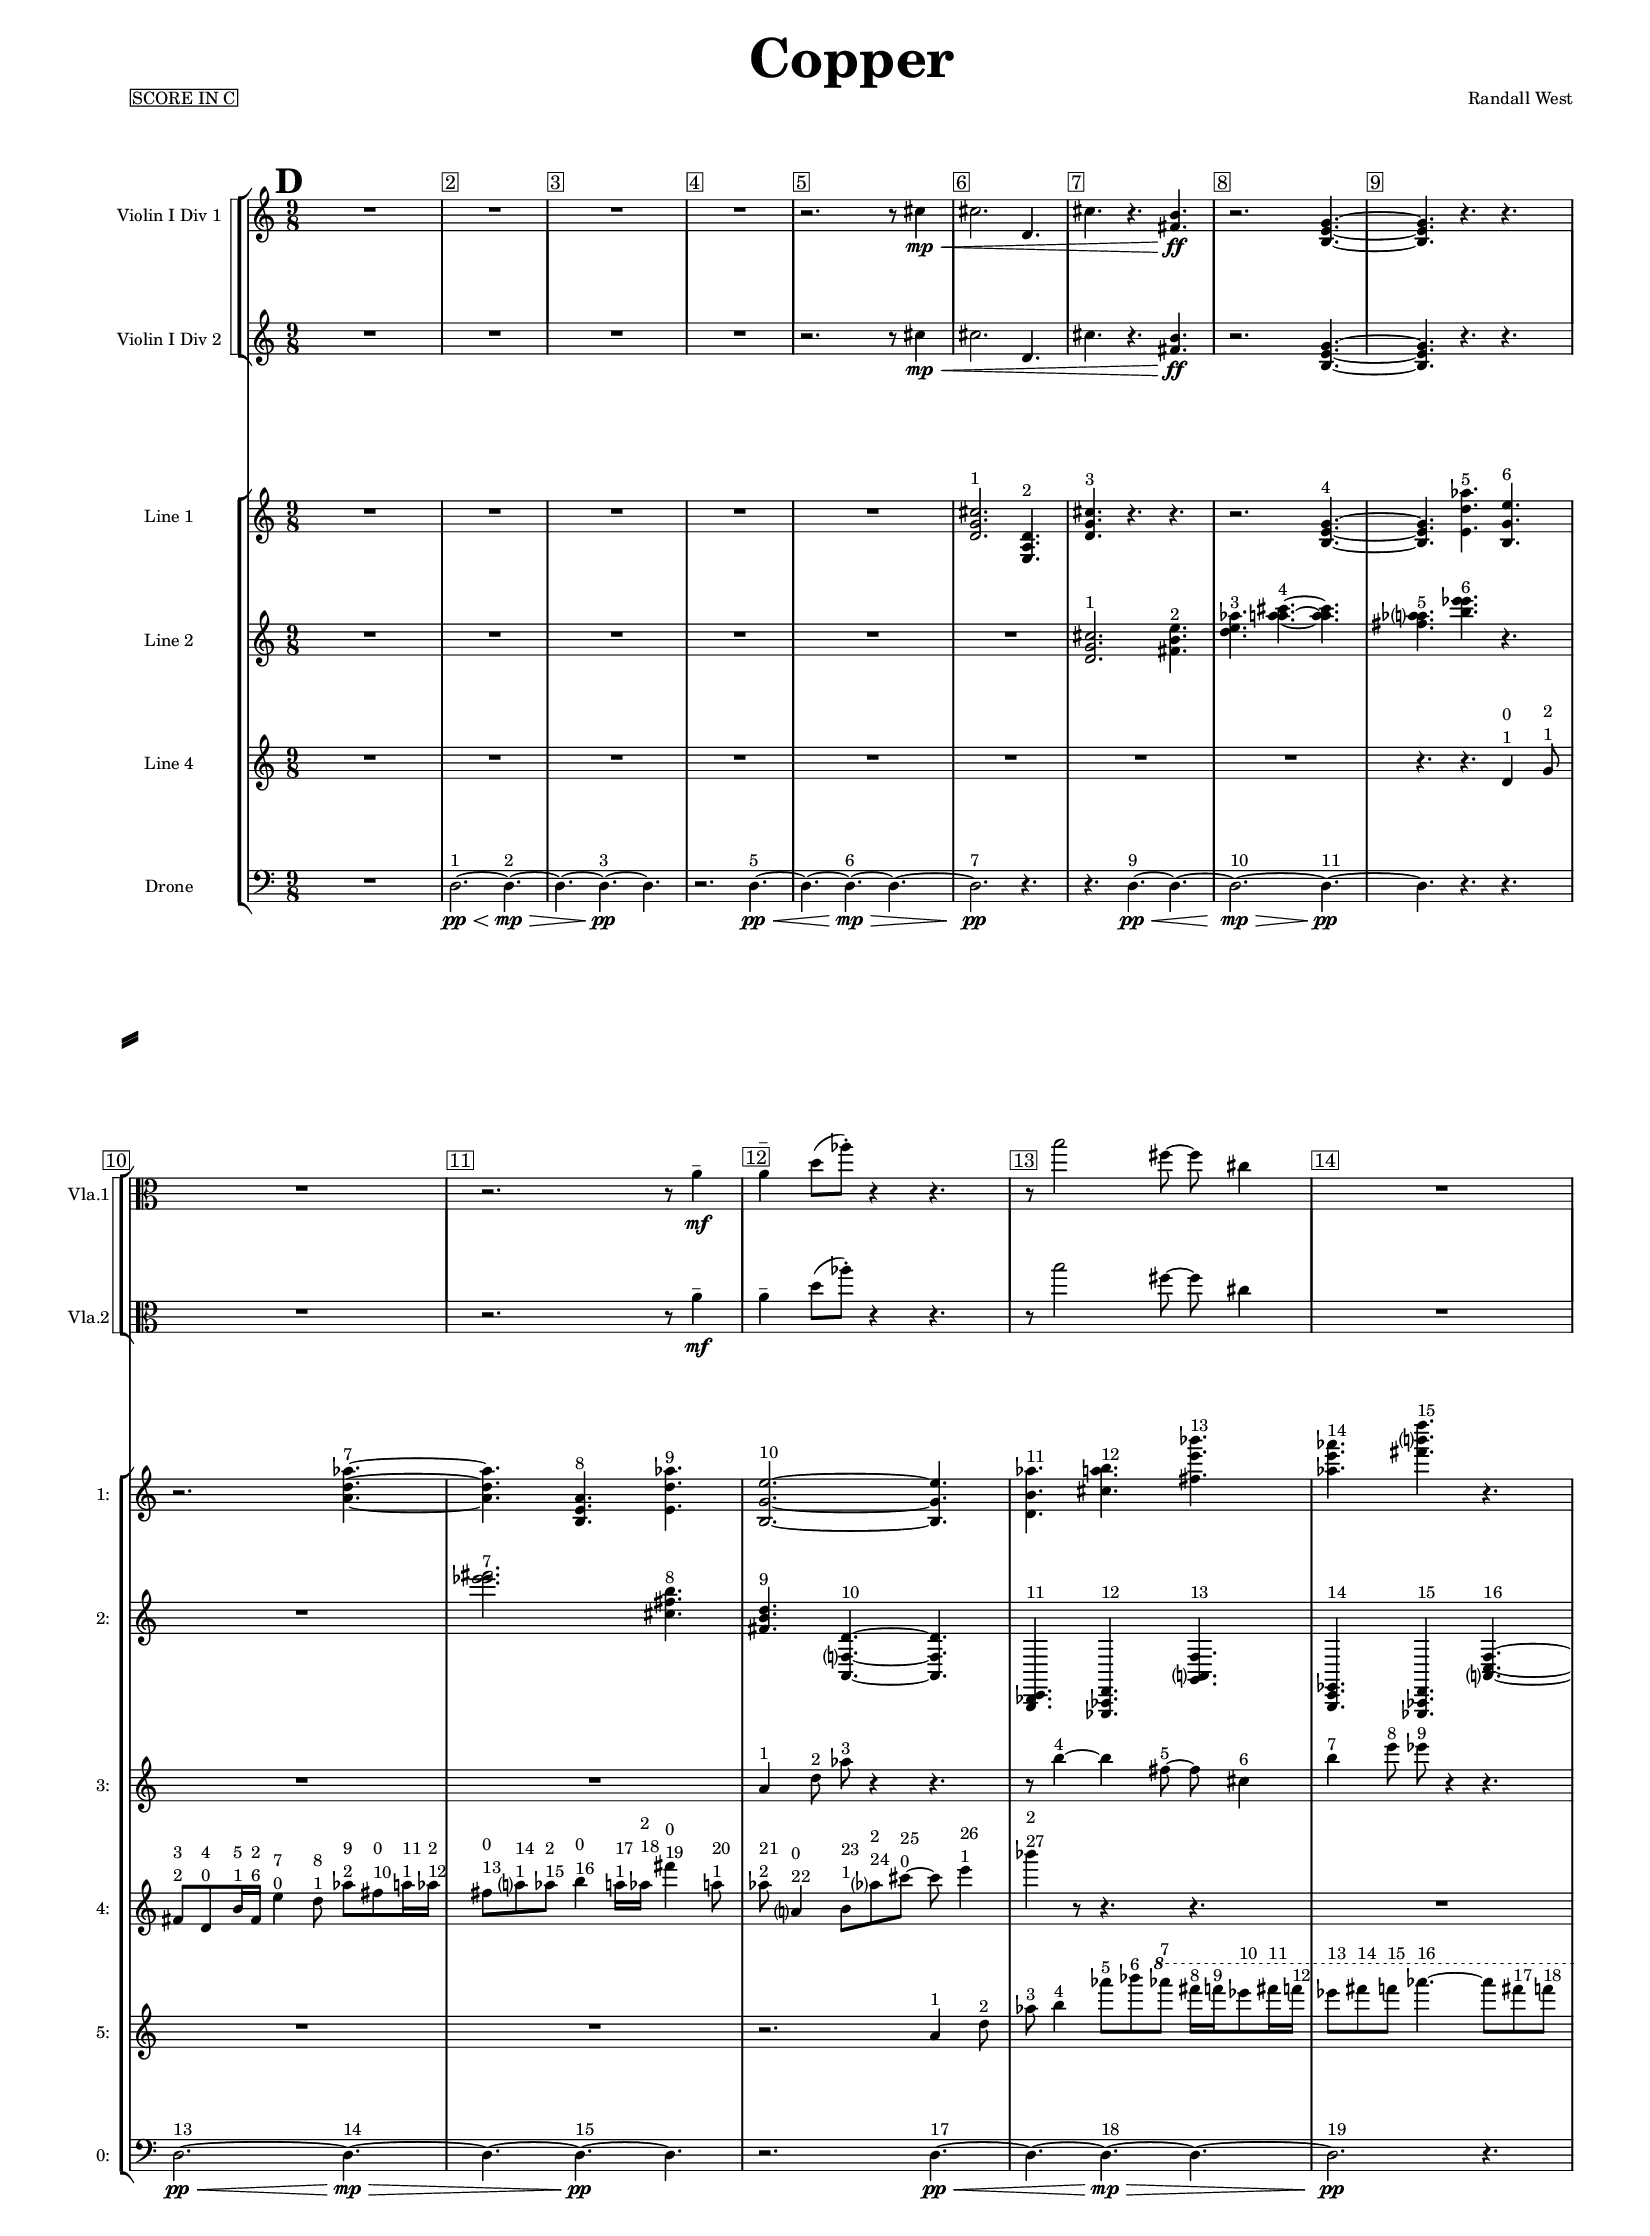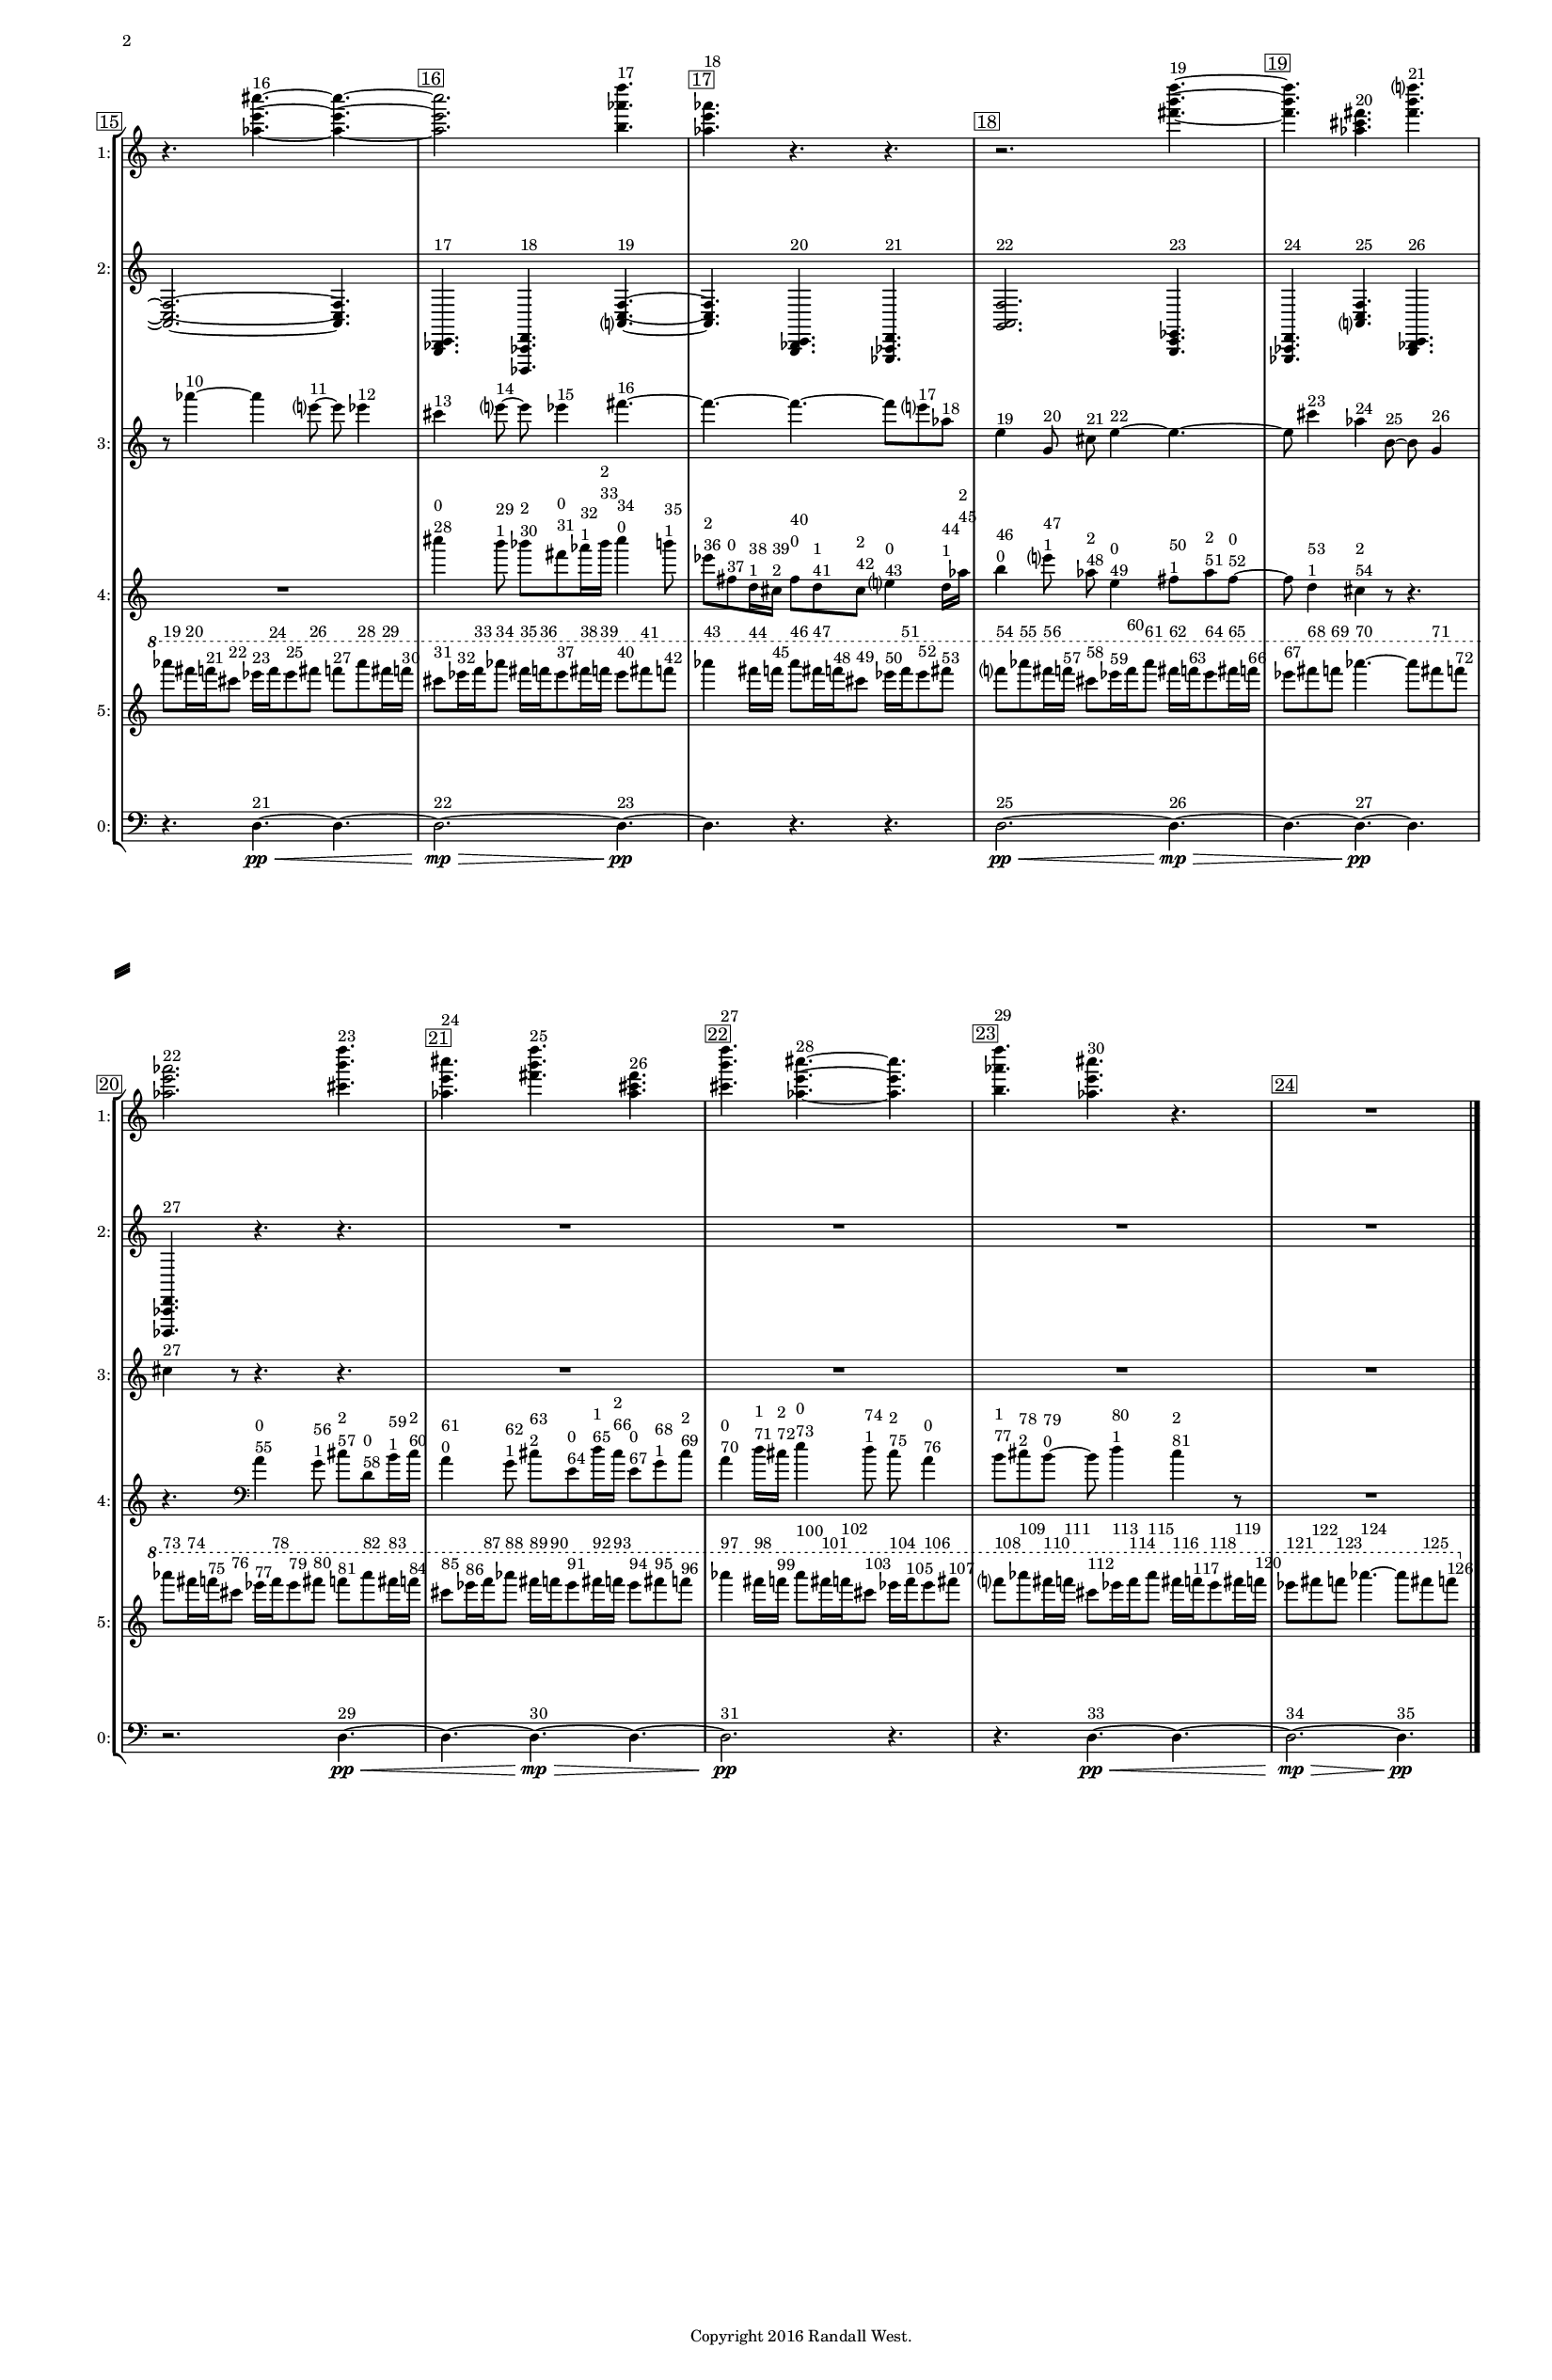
% 2016-09-23 21:05

\version "2.18.2"
\language "english"

#(set-default-paper-size "tabloid" 'portrait)
#(set-global-staff-size 14.9)

\header {
    composer = "Randall West"
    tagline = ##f
    poet = \markup { \box "SCORE IN C" } %HACKY WAY TO GET SCORE IN C IN THERE !!!!!!
    title = \markup {
        \column {
            \center-align {
                \fontsize #6 {
                    "Copper"
                }
            }
        }
    }
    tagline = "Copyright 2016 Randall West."
}

\paper {
    #(set-paper-size "tabloid")
    %#(set-paper-size "letter")
    left-margin = 22\mm
    system-separator-markup = \slashSeparator
    markup-system-spacing = #'(
        (basic-distance . 0)
        (minimum-distance . 0)
        (padding . 8)
        (stretchability . 0)
    )
    system-system-spacing = #'(
        (basic-distance . 12)
        (minimum-distance . 18)
        (padding . 12)
        (stretchability . 20)
    )
}

\layout {
    \set Score.markFormatter = #format-mark-circle-letters 
    \context {        
        \Score
        
        % \remove "Bar_number_engraver"
        \override BarNumber #'break-visibility = #'#(#f #t #t)
        \override BarNumber #'font-size = #1.2
        \override BarNumber  #'stencil = #(make-stencil-boxer 0.1 0.25 ly:text-interface::print)
        
        \override RehearsalMark #'font-size = #6

    }
    \context {
        \Staff \RemoveEmptyStaves
        \override VerticalAxisGroup #'remove-first = ##t % NOTE: comment this out to show staves on first page
        \override Hairpin #'minimum-length = #6
    }
    \context {
        \RhythmicStaff \RemoveEmptyStaves
        \override VerticalAxisGroup #'remove-first = ##t % NOTE: comment this out to show staves on first page
        \override Hairpin #'minimum-length = #6
    }
    % \context {
    %     \Dynamics
    %     \consists #Measure_counter_engraver
    %     \override MeasureCounter.direction = #DOWN
    %     \override MeasureCounter.font-encoding = #'latin1
    %     \override MeasureCounter.font-shape = #'italic
    %     % to control the distance of the Dynamics context from the staff:
    %     \override VerticalAxisGroup.nonstaff-relatedstaff-spacing.padding = #3
    %     \override MeasureCounter.font-size = #1.2
    %     % NOTE... below causes an error... why?
    %     % \override MeasureCounter.stencil = #(make-stencil-boxer 0.1 0.25 ly:text-interface::print)
    % }
}


\header {}

\layout {}

\paper {}

\score {
    \new Score <<
        \new StaffGroup <<
            \new StaffGroup \with {
                systemStartDelimiter = #'SystemStartSquare
            } <<
                \new Staff {
                    \set Staff.instrumentName = \markup { "Flute 1" }
                    \set Staff.shortInstrumentName = \markup { Fl.1 }
                    \time 9/8
                    {
                        \numericTimeSignature
                        \bar "||"
                        \accidentalStyle modern-cautionary
                        \mark #4
                        R1 * 27
                    }
                }
                \new Staff {
                    \set Staff.instrumentName = \markup { "Flute 2" }
                    \set Staff.shortInstrumentName = \markup { Fl.2 }
                    \time 9/8
                    {
                        \numericTimeSignature
                        \bar "||"
                        \accidentalStyle modern-cautionary
                        \mark #4
                        R1 * 27
                    }
                }
                \new Staff {
                    \set Staff.instrumentName = \markup { "Flute 3" }
                    \set Staff.shortInstrumentName = \markup { Fl.3 }
                    \time 9/8
                    {
                        \numericTimeSignature
                        \bar "||"
                        \accidentalStyle modern-cautionary
                        \mark #4
                        R1 * 27
                    }
                }
            >>
            \new StaffGroup \with {
                systemStartDelimiter = #'SystemStartSquare
            } <<
                \new Staff {
                    \set Staff.instrumentName = \markup { "Oboe 1" }
                    \set Staff.shortInstrumentName = \markup { Ob.1 }
                    \time 9/8
                    {
                        \numericTimeSignature
                        \bar "||"
                        \accidentalStyle modern-cautionary
                        \mark #4
                        R1 * 27
                    }
                }
                \new Staff {
                    \set Staff.instrumentName = \markup { "Oboe 2" }
                    \set Staff.shortInstrumentName = \markup { Ob.2 }
                    \time 9/8
                    {
                        \numericTimeSignature
                        \bar "||"
                        \accidentalStyle modern-cautionary
                        \mark #4
                        R1 * 27
                    }
                }
            >>
            \new StaffGroup \with {
                systemStartDelimiter = #'SystemStartSquare
            } <<
                \new Staff {
                    \set Staff.instrumentName = \markup { "Clarinet 1" }
                    \set Staff.shortInstrumentName = \markup { Cl.1 }
                    \time 9/8
                    {
                        \numericTimeSignature
                        \bar "||"
                        \accidentalStyle modern-cautionary
                        \mark #4
                        R1 * 27
                    }
                }
                \new Staff {
                    \set Staff.instrumentName = \markup { "Clarinet 2" }
                    \set Staff.shortInstrumentName = \markup { Cl.2 }
                    \time 9/8
                    {
                        \numericTimeSignature
                        \bar "||"
                        \accidentalStyle modern-cautionary
                        \mark #4
                        R1 * 27
                    }
                }
            >>
            \new StaffGroup \with {
                systemStartDelimiter = #'SystemStartSquare
            } <<
                \new Staff {
                    \clef "bass"
                    \set Staff.instrumentName = \markup { "Bassoon 1" }
                    \set Staff.shortInstrumentName = \markup { Bsn.1 }
                    \time 9/8
                    {
                        \numericTimeSignature
                        \bar "||"
                        \accidentalStyle modern-cautionary
                        \mark #4
                        R1 * 27
                    }
                }
                \new Staff {
                    \clef "bass"
                    \set Staff.instrumentName = \markup { "Bassoon 2" }
                    \set Staff.shortInstrumentName = \markup { Bsn.2 }
                    \time 9/8
                    {
                        \numericTimeSignature
                        \bar "||"
                        \accidentalStyle modern-cautionary
                        \mark #4
                        R1 * 27
                    }
                }
            >>
        >>
        \new StaffGroup <<
            \new StaffGroup \with {
                systemStartDelimiter = #'SystemStartSquare
            } <<
                \new Staff {
                    \set Staff.instrumentName = \markup { "Horn in F 1" }
                    \set Staff.shortInstrumentName = \markup { Hn.1 }
                    \time 9/8
                    {
                        \numericTimeSignature
                        \bar "||"
                        \accidentalStyle modern-cautionary
                        \mark #4
                        R1 * 27
                    }
                }
                \new Staff {
                    \set Staff.instrumentName = \markup { "Horn in F 2" }
                    \set Staff.shortInstrumentName = \markup { Hn.2 }
                    \time 9/8
                    {
                        \numericTimeSignature
                        \bar "||"
                        \accidentalStyle modern-cautionary
                        \mark #4
                        R1 * 27
                    }
                }
            >>
            \new StaffGroup \with {
                systemStartDelimiter = #'SystemStartSquare
            } <<
                \new Staff {
                    \set Staff.instrumentName = \markup { "Trumpet in C 1" }
                    \set Staff.shortInstrumentName = \markup { Tpt.1 }
                    \time 9/8
                    {
                        \numericTimeSignature
                        \bar "||"
                        \accidentalStyle modern-cautionary
                        \mark #4
                        R1 * 27
                    }
                }
                \new Staff {
                    \set Staff.instrumentName = \markup { "Trumpet in C 2" }
                    \set Staff.shortInstrumentName = \markup { Tpt.2 }
                    \time 9/8
                    {
                        \numericTimeSignature
                        \bar "||"
                        \accidentalStyle modern-cautionary
                        \mark #4
                        R1 * 27
                    }
                }
            >>
            \new StaffGroup \with {
                systemStartDelimiter = #'SystemStartSquare
            } <<
                \new Staff {
                    \clef "bass"
                    \set Staff.instrumentName = \markup { "Tenor Trombone 1" }
                    \set Staff.shortInstrumentName = \markup { Tbn.1 }
                    \time 9/8
                    {
                        \numericTimeSignature
                        \bar "||"
                        \accidentalStyle modern-cautionary
                        \mark #4
                        R1 * 27
                    }
                }
                \new Staff {
                    \clef "bass"
                    \set Staff.instrumentName = \markup { "Tenor Trombone 2" }
                    \set Staff.shortInstrumentName = \markup { Tbn.2 }
                    \time 9/8
                    {
                        \numericTimeSignature
                        \bar "||"
                        \accidentalStyle modern-cautionary
                        \mark #4
                        R1 * 27
                    }
                }
            >>
            \new Staff {
                \clef "bass"
                \set Staff.instrumentName = \markup { Tuba }
                \set Staff.shortInstrumentName = \markup { Tba }
                \time 9/8
                {
                    \numericTimeSignature
                    \bar "||"
                    \accidentalStyle modern-cautionary
                    \mark #4
                    R1 * 27
                }
            }
        >>
        \new Staff {
            \clef "bass"
            \set Staff.instrumentName = \markup { Timpani }
            \set Staff.shortInstrumentName = \markup { Timp }
            \time 9/8
            {
                \numericTimeSignature
                \bar "||"
                \accidentalStyle modern-cautionary
                \mark #4
                R1 * 27
            }
        }
        \new StaffGroup <<
            \new RhythmicStaff {
                \clef "percussion"
                \set Staff.instrumentName = \markup { "Percussion 1" }
                \set Staff.shortInstrumentName = \markup { Perc.1 }
                \time 9/8
                {
                    \numericTimeSignature
                    \bar "||"
                    \accidentalStyle modern-cautionary
                    \mark #4
                    R1 * 27
                }
            }
            \new StaffGroup \with {
                systemStartDelimiter = #'SystemStartSquare
            } <<
                \new RhythmicStaff {
                    \clef "percussion"
                    \set Staff.instrumentName = \markup { "Percussion 2" }
                    \set Staff.shortInstrumentName = \markup { Perc.2 }
                    \time 9/8
                    {
                        \numericTimeSignature
                        \bar "||"
                        \accidentalStyle modern-cautionary
                        \mark #4
                        R1 * 27
                    }
                }
                \new Staff {
                    \set Staff.instrumentName = \markup { "Perc. 2 - Vibraphone" }
                    \set Staff.shortInstrumentName = \markup { Vib. }
                    \time 9/8
                    {
                        \numericTimeSignature
                        \bar "||"
                        \accidentalStyle modern-cautionary
                        \mark #4
                        R1 * 27
                    }
                }
            >>
        >>
        \new PianoStaff <<
            \set PianoStaff.instrumentName = \markup { Harp }
            \set PianoStaff.shortInstrumentName = \markup { Hp. }
            \new Staff {
                \time 9/8
                {
                    \numericTimeSignature
                    \bar "||"
                    \accidentalStyle modern-cautionary
                    \mark #4
                    R1 * 27
                }
            }
            \new Staff {
                \clef "bass"
                \time 9/8
                {
                    \numericTimeSignature
                    \bar "||"
                    \accidentalStyle modern-cautionary
                    \mark #4
                    R1 * 27
                }
            }
        >>
        \new PianoStaff <<
            \set PianoStaff.instrumentName = \markup { Piano }
            \set PianoStaff.shortInstrumentName = \markup { Pno. }
            \new Staff {
                \time 9/8
                {
                    \numericTimeSignature
                    \bar "||"
                    \accidentalStyle modern-cautionary
                    \mark #4
                    R1 * 27
                }
            }
            \new Staff {
                \clef "bass"
                \time 9/8
                {
                    \numericTimeSignature
                    \bar "||"
                    \accidentalStyle modern-cautionary
                    \mark #4
                    R1 * 27
                }
            }
        >>
        \new StaffGroup <<
            \new StaffGroup \with {
                systemStartDelimiter = #'SystemStartSquare
            } <<
                \new Staff {
                    \set Staff.instrumentName = \markup { "Violin I Div 1" }
                    \set Staff.shortInstrumentName = \markup { Vln.I.1 }
                    \time 9/8
                    {
                        \numericTimeSignature
                        \bar "||"
                        \accidentalStyle modern-cautionary
                        {
                            \mark #4
                            \mark #4
                            R1 * 9/2
                        }
                        r2.
                        r8
                        cs''4 \mp \<
                        cs''2.
                        d'4.
                        cs''4.
                        r4.
                        <fs' b'>4. \ff
                        r2.
                        <b e' g'>4. ~
                        <b e' g'>4.
                        r4.
                        r4.
                        {
                            R1 * 135/8
                        }
                    }
                }
                \new Staff {
                    \set Staff.instrumentName = \markup { "Violin I Div 2" }
                    \set Staff.shortInstrumentName = \markup { Vln.I.2 }
                    \time 9/8
                    {
                        \numericTimeSignature
                        \bar "||"
                        \accidentalStyle modern-cautionary
                        {
                            \mark #4
                            \mark #4
                            R1 * 9/2
                        }
                        r2.
                        r8
                        cs''4 \mp \<
                        cs''2.
                        d'4.
                        cs''4.
                        r4.
                        <fs' b'>4. \ff
                        r2.
                        <b e' g'>4. ~
                        <b e' g'>4.
                        r4.
                        r4.
                        {
                            R1 * 135/8
                        }
                    }
                }
            >>
            \new StaffGroup \with {
                systemStartDelimiter = #'SystemStartSquare
            } <<
                \new Staff {
                    \set Staff.instrumentName = \markup { "Violin II Div 1" }
                    \set Staff.shortInstrumentName = \markup { Vln.II.1 }
                    \time 9/8
                    {
                        \numericTimeSignature
                        \bar "||"
                        \accidentalStyle modern-cautionary
                        \mark #4
                        R1 * 27
                    }
                }
                \new Staff {
                    \set Staff.instrumentName = \markup { "Violin II Div 2" }
                    \set Staff.shortInstrumentName = \markup { Vln.II.2 }
                    \time 9/8
                    {
                        \numericTimeSignature
                        \bar "||"
                        \accidentalStyle modern-cautionary
                        \mark #4
                        R1 * 27
                    }
                }
            >>
            \new StaffGroup \with {
                systemStartDelimiter = #'SystemStartSquare
            } <<
                \new Staff {
                    \clef "alto"
                    \set Staff.instrumentName = \markup { "Viola Div 1" }
                    \set Staff.shortInstrumentName = \markup { Vla.1 }
                    \time 9/8
                    {
                        \numericTimeSignature
                        \bar "||"
                        \accidentalStyle modern-cautionary
                        {
                            \mark #4
                            \mark #4
                            R1 * 45/4
                        }
                        r2.
                        r8
                        a'4 \mf ^ \markup { _ }
                        a'4 ^ \markup { _ }
                        d''8 [ (
                        af''8 -\staccato ] )
                        r4
                        r4.
                        r8
                        b''2
                        fs''8 ~
                        fs''8
                        cs''4
                        {
                            R1 * 99/8
                        }
                    }
                }
                \new Staff {
                    \clef "alto"
                    \set Staff.instrumentName = \markup { "Viola Div 2" }
                    \set Staff.shortInstrumentName = \markup { Vla.2 }
                    \time 9/8
                    {
                        \numericTimeSignature
                        \bar "||"
                        \accidentalStyle modern-cautionary
                        {
                            \mark #4
                            \mark #4
                            R1 * 45/4
                        }
                        r2.
                        r8
                        a'4 \mf ^ \markup { _ }
                        a'4 ^ \markup { _ }
                        d''8 [ (
                        af''8 -\staccato ] )
                        r4
                        r4.
                        r8
                        b''2
                        fs''8 ~
                        fs''8
                        cs''4
                        {
                            R1 * 99/8
                        }
                    }
                }
            >>
            \new StaffGroup \with {
                systemStartDelimiter = #'SystemStartSquare
            } <<
                \new Staff {
                    \clef "bass"
                    \set Staff.instrumentName = \markup { "Cello Div 1" }
                    \set Staff.shortInstrumentName = \markup { Vc.1 }
                    \time 9/8
                    {
                        \numericTimeSignature
                        \bar "||"
                        \accidentalStyle modern-cautionary
                        \mark #4
                        R1 * 27
                    }
                }
                \new Staff {
                    \clef "bass"
                    \set Staff.instrumentName = \markup { "Cello Div 2" }
                    \set Staff.shortInstrumentName = \markup { Vc.2 }
                    \time 9/8
                    {
                        \numericTimeSignature
                        \bar "||"
                        \accidentalStyle modern-cautionary
                        \mark #4
                        R1 * 27
                    }
                }
            >>
            \new Staff {
                \clef "bass"
                \set Staff.instrumentName = \markup { Bass }
                \set Staff.shortInstrumentName = \markup { Cb }
                \time 9/8
                {
                    \numericTimeSignature
                    \bar "||"
                    \accidentalStyle modern-cautionary
                    \mark #4
                    R1 * 27
                }
            }
        >>
        \new StaffGroup <<
            \new Staff {
                \set Staff.instrumentName = \markup { "Line 1" }
                \set Staff.shortInstrumentName = \markup { 1: }
                \time 9/8
                {
                    \numericTimeSignature
                    \bar "||"
                    \accidentalStyle modern-cautionary
                    {
                        \mark #4
                        \mark #4
                        R1 * 45/8
                    }
                    <d' g' cs''>2. ^ \markup { 1 }
                    <e a d'>4. ^ \markup { 2 }
                    <d' g' cs''>4. ^ \markup { 3 }
                    r4.
                    r4.
                    r2.
                    <b e' g'>4. ~ ^ \markup { 4 }
                    <b e' g'>4.
                    <e' d'' af''>4. ^ \markup { 5 }
                    <b g' e''>4. ^ \markup { 6 }
                    r2.
                    <a' d'' af''>4. ~ ^ \markup { 7 }
                    <a' d'' af''>4.
                    <b e' a'>4. ^ \markup { 8 }
                    <e' d'' af''>4. ^ \markup { 9 }
                    <b g' e''>2. ~ ^ \markup { 10 }
                    <b g' e''>4.
                    <d' b' af''>4. ^ \markup { 11 }
                    <cs'' a'' b''>4. ^ \markup { 12 }
                    <fs'' e''' bf'''>4. ^ \markup { 13 }
                    <af'' e''' af'''>4. ^ \markup { 14 }
                    <fs''' b''' f''''>4. ^ \markup { 15 }
                    r4.
                    r4.
                    <af'' e''' cs''''>4. ~ ^ \markup { 16 }
                    <af'' e''' cs''''>4. ~
                    <af'' e''' cs''''>2.
                    <b'' af''' f''''>4. ^ \markup { 17 }
                    <af'' e''' af'''>4. ^ \markup { 18 }
                    r4.
                    r4.
                    r2.
                    <fs''' b''' f''''>4. ~ ^ \markup { 19 }
                    <fs''' b''' f''''>4.
                    <af'' cs''' fs'''>4. ^ \markup { 20 }
                    <fs''' b''' f''''>4. ^ \markup { 21 }
                    <af'' e''' af'''>2. ^ \markup { 22 }
                    <cs''' b''' f''''>4. ^ \markup { 23 }
                    <af'' e''' cs''''>4. ^ \markup { 24 }
                    <fs''' b''' f''''>4. ^ \markup { 25 }
                    <af'' cs''' fs'''>4. ^ \markup { 26 }
                    <cs''' b''' f''''>4. ^ \markup { 27 }
                    <af'' e''' cs''''>4. ~ ^ \markup { 28 }
                    <af'' e''' cs''''>4.
                    <b'' af''' f''''>4. ^ \markup { 29 }
                    <af'' e''' cs''''>4. ^ \markup { 30 }
                    r4.
                    {
                        R1 * 9/8
                    }
                }
            }
            \new Staff {
                \set Staff.instrumentName = \markup { "Line 2" }
                \set Staff.shortInstrumentName = \markup { 2: }
                \time 9/8
                {
                    \numericTimeSignature
                    \bar "||"
                    \accidentalStyle modern-cautionary
                    {
                        \mark #4
                        \mark #4
                        R1 * 27/4
                    }
                    <d' g' cs''>2. ^ \markup { 1 }
                    <fs' b' e''>4. ^ \markup { 2 }
                    <d'' e'' af''>4. ^ \markup { 3 }
                    <af'' a'' cs'''>4. ~ ^ \markup { 4 }
                    <af'' a'' cs'''>4.
                    <fs'' af'' a''>4. ^ \markup { 5 }
                    <b'' ef''' e'''>4. ^ \markup { 6 }
                    r4.
                    {
                        R1 * 9/8
                    }
                    <ef''' e''' fs'''>2. ^ \markup { 7 }
                    <cs'' fs'' b''>4. ^ \markup { 8 }
                    <fs' b' d''>4. ^ \markup { 9 }
                    <a, f d'>4. ~ ^ \markup { 10 }
                    <a, f d'>4.
                    <g,, bf,, c,>4. ^ \markup { 11 }
                    <ef,, af,, d,>4. ^ \markup { 12 }
                    <g, a, f>4. ^ \markup { 13 }
                    <g,, c, ef,>4. ^ \markup { 14 }
                    <ef,, af,, d,>4. ^ \markup { 15 }
                    <a, c f>4. ~ ^ \markup { 16 }
                    <a, c f>2. ~
                    <a, c f>4.
                    <g,, bf,, c,>4. ^ \markup { 17 }
                    <bf,,, af,, d,>4. ^ \markup { 18 }
                    <a, c f>4. ~ ^ \markup { 19 }
                    <a, c f>4.
                    <g,, bf,, c,>4. ^ \markup { 20 }
                    <ef,, af,, d,>4. ^ \markup { 21 }
                    <g, a, f>2. ^ \markup { 22 }
                    <g,, c, ef,>4. ^ \markup { 23 }
                    <ef,, af,, d,>4. ^ \markup { 24 }
                    <a, c f>4. ^ \markup { 25 }
                    <g,, bf,, c,>4. ^ \markup { 26 }
                    <bf,,, af,, d,>4. ^ \markup { 27 }
                    r4.
                    r4.
                    {
                        R1 * 9/2
                    }
                }
            }
            \new Staff {
                \set Staff.instrumentName = \markup { "Line 3" }
                \set Staff.shortInstrumentName = \markup { 3: }
                \time 9/8
                {
                    \numericTimeSignature
                    \bar "||"
                    \accidentalStyle modern-cautionary
                    {
                        \mark #4
                        \mark #4
                        R1 * 99/8
                    }
                    a'4 ^ \markup { 1 }
                    d''8 ^ \markup { 2 }
                    af''8 ^ \markup { 3 }
                    r4
                    r4.
                    r8
                    b''4 ~ ^ \markup { 4 }
                    b''4
                    fs''8 ~ ^ \markup { 5 }
                    fs''8
                    cs''4 ^ \markup { 6 }
                    b''4 ^ \markup { 7 }
                    e'''8 ^ \markup { 8 }
                    ef'''8 ^ \markup { 9 }
                    r4
                    r4.
                    r8
                    af'''4 ~ ^ \markup { 10 }
                    af'''4
                    e'''8 ~ ^ \markup { 11 }
                    e'''8
                    ef'''4 ^ \markup { 12 }
                    cs'''4 ^ \markup { 13 }
                    e'''8 ~ ^ \markup { 14 }
                    e'''8
                    ef'''4 ^ \markup { 15 }
                    fs'''4. ~ ^ \markup { 16 }
                    fs'''4. ~
                    fs'''4. ~
                    fs'''8 [
                    e'''8 ^ \markup { 17 }
                    af''8 ] ^ \markup { 18 }
                    e''4 ^ \markup { 19 }
                    g'8 ^ \markup { 20 }
                    cs''8 ^ \markup { 21 }
                    e''4 ~ ^ \markup { 22 }
                    e''4. ~
                    e''8
                    cs'''4 ^ \markup { 23 }
                    af''4 ^ \markup { 24 }
                    b'8 ~ ^ \markup { 25 }
                    b'8
                    g'4 ^ \markup { 26 }
                    cs''4 ^ \markup { 27 }
                    r8
                    r4.
                    r4.
                    {
                        R1 * 9/2
                    }
                }
            }
            \new Staff {
                \set Staff.instrumentName = \markup { "Line 4" }
                \set Staff.shortInstrumentName = \markup { 4: }
                \time 9/8
                {
                    \numericTimeSignature
                    \bar "||"
                    \accidentalStyle modern-cautionary
                    {
                        \mark #4
                        \mark #4
                        R1 * 9
                    }
                    r4.
                    r4.
                    d'4
                        ^ \markup {
                            \column
                                {
                                    0
                                    1
                                }
                            }
                    g'8
                        ^ \markup {
                            \column
                                {
                                    2
                                    1
                                }
                            }
                    fs'8 [
                        ^ \markup {
                            \column
                                {
                                    3
                                    2
                                }
                            }
                    d'8
                        ^ \markup {
                            \column
                                {
                                    4
                                    0
                                }
                            }
                    b'16
                        ^ \markup {
                            \column
                                {
                                    5
                                    1
                                }
                            }
                    fs'16 ]
                        ^ \markup {
                            \column
                                {
                                    2
                                    6
                                }
                            }
                    e''4
                        ^ \markup {
                            \column
                                {
                                    7
                                    0
                                }
                            }
                    d''8
                        ^ \markup {
                            \column
                                {
                                    8
                                    1
                                }
                            }
                    af''8 [
                        ^ \markup {
                            \column
                                {
                                    9
                                    2
                                }
                            }
                    fs''8
                        ^ \markup {
                            \column
                                {
                                    0
                                    10
                                }
                            }
                    a''16
                        ^ \markup {
                            \column
                                {
                                    11
                                    1
                                }
                            }
                    af''16 ]
                        ^ \markup {
                            \column
                                {
                                    2
                                    12
                                }
                            }
                    fs''8 [
                        ^ \markup {
                            \column
                                {
                                    0
                                    13
                                }
                            }
                    a''8
                        ^ \markup {
                            \column
                                {
                                    14
                                    1
                                }
                            }
                    af''8 ]
                        ^ \markup {
                            \column
                                {
                                    2
                                    15
                                }
                            }
                    b''4
                        ^ \markup {
                            \column
                                {
                                    0
                                    16
                                }
                            }
                    a''16 [
                        ^ \markup {
                            \column
                                {
                                    17
                                    1
                                }
                            }
                    af''16 ]
                        ^ \markup {
                            \column
                                {
                                    2
                                    18
                                }
                            }
                    fs'''4
                        ^ \markup {
                            \column
                                {
                                    0
                                    19
                                }
                            }
                    a''8
                        ^ \markup {
                            \column
                                {
                                    20
                                    1
                                }
                            }
                    af''8
                        ^ \markup {
                            \column
                                {
                                    21
                                    2
                                }
                            }
                    a'4
                        ^ \markup {
                            \column
                                {
                                    0
                                    22
                                }
                            }
                    b'8 [
                        ^ \markup {
                            \column
                                {
                                    23
                                    1
                                }
                            }
                    af''8
                        ^ \markup {
                            \column
                                {
                                    2
                                    24
                                }
                            }
                    cs'''8 ~ ]
                        ^ \markup {
                            \column
                                {
                                    25
                                    0
                                }
                            }
                    cs'''8
                    e'''4
                        ^ \markup {
                            \column
                                {
                                    26
                                    1
                                }
                            }
                    bf'''4
                        ^ \markup {
                            \column
                                {
                                    2
                                    27
                                }
                            }
                    r8
                    r4.
                    r4.
                    {
                        R1 * 9/4
                    }
                    cs''''4
                        ^ \markup {
                            \column
                                {
                                    0
                                    28
                                }
                            }
                    b'''8
                        ^ \markup {
                            \column
                                {
                                    29
                                    1
                                }
                            }
                    bf'''8 [
                        ^ \markup {
                            \column
                                {
                                    2
                                    30
                                }
                            }
                    fs'''8
                        ^ \markup {
                            \column
                                {
                                    0
                                    31
                                }
                            }
                    af'''16
                        ^ \markup {
                            \column
                                {
                                    32
                                    1
                                }
                            }
                    bf'''16 ]
                        ^ \markup {
                            \column
                                {
                                    2
                                    33
                                }
                            }
                    cs''''4
                        ^ \markup {
                            \column
                                {
                                    34
                                    0
                                }
                            }
                    b'''8
                        ^ \markup {
                            \column
                                {
                                    35
                                    1
                                }
                            }
                    ef'''8 [
                        ^ \markup {
                            \column
                                {
                                    2
                                    36
                                }
                            }
                    fs''8
                        ^ \markup {
                            \column
                                {
                                    0
                                    37
                                }
                            }
                    d''16
                        ^ \markup {
                            \column
                                {
                                    38
                                    1
                                }
                            }
                    cs''16 ]
                        ^ \markup {
                            \column
                                {
                                    39
                                    2
                                }
                            }
                    fs''8 [
                        ^ \markup {
                            \column
                                {
                                    40
                                    0
                                }
                            }
                    d''8
                        ^ \markup {
                            \column
                                {
                                    1
                                    41
                                }
                            }
                    cs''8 ]
                        ^ \markup {
                            \column
                                {
                                    2
                                    42
                                }
                            }
                    e''4
                        ^ \markup {
                            \column
                                {
                                    0
                                    43
                                }
                            }
                    d''16 [
                        ^ \markup {
                            \column
                                {
                                    44
                                    1
                                }
                            }
                    af''16 ]
                        ^ \markup {
                            \column
                                {
                                    2
                                    45
                                }
                            }
                    b''4
                        ^ \markup {
                            \column
                                {
                                    46
                                    0
                                }
                            }
                    e'''8
                        ^ \markup {
                            \column
                                {
                                    47
                                    1
                                }
                            }
                    af''8
                        ^ \markup {
                            \column
                                {
                                    2
                                    48
                                }
                            }
                    e''4
                        ^ \markup {
                            \column
                                {
                                    0
                                    49
                                }
                            }
                    fs''8 [
                        ^ \markup {
                            \column
                                {
                                    50
                                    1
                                }
                            }
                    af''8
                        ^ \markup {
                            \column
                                {
                                    2
                                    51
                                }
                            }
                    fs''8 ~ ]
                        ^ \markup {
                            \column
                                {
                                    0
                                    52
                                }
                            }
                    fs''8
                    d''4
                        ^ \markup {
                            \column
                                {
                                    53
                                    1
                                }
                            }
                    cs''4
                        ^ \markup {
                            \column
                                {
                                    2
                                    54
                                }
                            }
                    r8
                    r4.
                    r4.
                    \clef bass
                    a'4
                        ^ \markup {
                            \column
                                {
                                    0
                                    55
                                }
                            }
                    g'8
                        ^ \markup {
                            \column
                                {
                                    56
                                    1
                                }
                            }
                    cs''8 [
                        ^ \markup {
                            \column
                                {
                                    2
                                    57
                                }
                            }
                    d'8
                        ^ \markup {
                            \column
                                {
                                    0
                                    58
                                }
                            }
                    b'16
                        ^ \markup {
                            \column
                                {
                                    59
                                    1
                                }
                            }
                    cs''16 ]
                        ^ \markup {
                            \column
                                {
                                    2
                                    60
                                }
                            }
                    a'4
                        ^ \markup {
                            \column
                                {
                                    61
                                    0
                                }
                            }
                    g'8
                        ^ \markup {
                            \column
                                {
                                    62
                                    1
                                }
                            }
                    cs''8 [
                        ^ \markup {
                            \column
                                {
                                    63
                                    2
                                }
                            }
                    e'8
                        ^ \markup {
                            \column
                                {
                                    0
                                    64
                                }
                            }
                    d''16
                        ^ \markup {
                            \column
                                {
                                    1
                                    65
                                }
                            }
                    cs''16 ]
                        ^ \markup {
                            \column
                                {
                                    2
                                    66
                                }
                            }
                    e'8 [
                        ^ \markup {
                            \column
                                {
                                    0
                                    67
                                }
                            }
                    g'8
                        ^ \markup {
                            \column
                                {
                                    68
                                    1
                                }
                            }
                    cs''8 ]
                        ^ \markup {
                            \column
                                {
                                    2
                                    69
                                }
                            }
                    a'4
                        ^ \markup {
                            \column
                                {
                                    0
                                    70
                                }
                            }
                    d''16 [
                        ^ \markup {
                            \column
                                {
                                    1
                                    71
                                }
                            }
                    cs''16 ]
                        ^ \markup {
                            \column
                                {
                                    2
                                    72
                                }
                            }
                    e''4
                        ^ \markup {
                            \column
                                {
                                    0
                                    73
                                }
                            }
                    d''8
                        ^ \markup {
                            \column
                                {
                                    74
                                    1
                                }
                            }
                    cs''8
                        ^ \markup {
                            \column
                                {
                                    2
                                    75
                                }
                            }
                    a'4
                        ^ \markup {
                            \column
                                {
                                    0
                                    76
                                }
                            }
                    b'8 [
                        ^ \markup {
                            \column
                                {
                                    1
                                    77
                                }
                            }
                    cs''8
                        ^ \markup {
                            \column
                                {
                                    78
                                    2
                                }
                            }
                    b'8 ~ ]
                        ^ \markup {
                            \column
                                {
                                    79
                                    0
                                }
                            }
                    b'8
                    d''4
                        ^ \markup {
                            \column
                                {
                                    80
                                    1
                                }
                            }
                    cs''4
                        ^ \markup {
                            \column
                                {
                                    2
                                    81
                                }
                            }
                    r8
                    {
                        R1 * 9/8
                    }
                }
            }
            \new Staff {
                \set Staff.instrumentName = \markup { "Line 5" }
                \set Staff.shortInstrumentName = \markup { 5: }
                \time 9/8
                {
                    \numericTimeSignature
                    \bar "||"
                    \accidentalStyle modern-cautionary
                    {
                        \mark #4
                        \mark #4
                        R1 * 99/8
                    }
                    r2.
                    a'4 ^ \markup { 1 }
                    d''8 ^ \markup { 2 }
                    af''8 ^ \markup { 3 }
                    b''4 ^ \markup { 4 }
                    af'''8 [ ^ \markup { 5 }
                    bf'''8 ^ \markup { 6 }
                    \ottava #1
                    af''''8 ] ^ \markup { 7 }
                    fs''''16 [ ^ \markup { 8 }
                    f''''16 ^ \markup { 9 }
                    ef''''8 ^ \markup { 10 }
                    fs''''16 ^ \markup { 11 }
                    f''''16 ] ^ \markup { 12 }
                    ef''''8 [ ^ \markup { 13 }
                    fs''''8 ^ \markup { 14 }
                    f''''8 ] ^ \markup { 15 }
                    af''''4. ~ ^ \markup { 16 }
                    af''''8 [
                    fs''''8 ^ \markup { 17 }
                    f''''8 ] ^ \markup { 18 }
                    af''''8 [ ^ \markup { 19 }
                    fs''''16 ^ \markup { 20 }
                    f''''16 ^ \markup { 21 }
                    cs''''8 ] ^ \markup { 22 }
                    ef''''16 [ ^ \markup { 23 }
                    f''''16 ^ \markup { 24 }
                    ef''''8 ^ \markup { 25 }
                    fs''''8 ] ^ \markup { 26 }
                    f''''8 [ ^ \markup { 27 }
                    af''''8 ^ \markup { 28 }
                    fs''''16 ^ \markup { 29 }
                    f''''16 ] ^ \markup { 30 }
                    cs''''8 [ ^ \markup { 31 }
                    ef''''16 ^ \markup { 32 }
                    f''''16 ^ \markup { 33 }
                    af''''8 ] ^ \markup { 34 }
                    fs''''16 [ ^ \markup { 35 }
                    f''''16 ^ \markup { 36 }
                    ef''''8 ^ \markup { 37 }
                    fs''''16 ^ \markup { 38 }
                    f''''16 ] ^ \markup { 39 }
                    ef''''8 [ ^ \markup { 40 }
                    fs''''8 ^ \markup { 41 }
                    f''''8 ] ^ \markup { 42 }
                    af''''4 ^ \markup { 43 }
                    fs''''16 [ ^ \markup { 44 }
                    f''''16 ] ^ \markup { 45 }
                    af''''8 [ ^ \markup { 46 }
                    fs''''16 ^ \markup { 47 }
                    f''''16 ^ \markup { 48 }
                    cs''''8 ] ^ \markup { 49 }
                    ef''''16 [ ^ \markup { 50 }
                    f''''16 ^ \markup { 51 }
                    ef''''8 ^ \markup { 52 }
                    fs''''8 ] ^ \markup { 53 }
                    f''''8 [ ^ \markup { 54 }
                    af''''8 ^ \markup { 55 }
                    fs''''16 ^ \markup { 56 }
                    f''''16 ] ^ \markup { 57 }
                    cs''''8 [ ^ \markup { 58 }
                    ef''''16 ^ \markup { 59 }
                    f''''16 ^ \markup { 60 }
                    af''''8 ] ^ \markup { 61 }
                    fs''''16 [ ^ \markup { 62 }
                    f''''16 ^ \markup { 63 }
                    ef''''8 ^ \markup { 64 }
                    fs''''16 ^ \markup { 65 }
                    f''''16 ] ^ \markup { 66 }
                    ef''''8 [ ^ \markup { 67 }
                    fs''''8 ^ \markup { 68 }
                    f''''8 ] ^ \markup { 69 }
                    af''''4. ~ ^ \markup { 70 }
                    af''''8 [
                    fs''''8 ^ \markup { 71 }
                    f''''8 ] ^ \markup { 72 }
                    af''''8 [ ^ \markup { 73 }
                    fs''''16 ^ \markup { 74 }
                    f''''16 ^ \markup { 75 }
                    cs''''8 ] ^ \markup { 76 }
                    ef''''16 [ ^ \markup { 77 }
                    f''''16 ^ \markup { 78 }
                    ef''''8 ^ \markup { 79 }
                    fs''''8 ] ^ \markup { 80 }
                    f''''8 [ ^ \markup { 81 }
                    af''''8 ^ \markup { 82 }
                    fs''''16 ^ \markup { 83 }
                    f''''16 ] ^ \markup { 84 }
                    cs''''8 [ ^ \markup { 85 }
                    ef''''16 ^ \markup { 86 }
                    f''''16 ^ \markup { 87 }
                    af''''8 ] ^ \markup { 88 }
                    fs''''16 [ ^ \markup { 89 }
                    f''''16 ^ \markup { 90 }
                    ef''''8 ^ \markup { 91 }
                    fs''''16 ^ \markup { 92 }
                    f''''16 ] ^ \markup { 93 }
                    ef''''8 [ ^ \markup { 94 }
                    fs''''8 ^ \markup { 95 }
                    f''''8 ] ^ \markup { 96 }
                    af''''4 ^ \markup { 97 }
                    fs''''16 [ ^ \markup { 98 }
                    f''''16 ] ^ \markup { 99 }
                    af''''8 [ ^ \markup { 100 }
                    fs''''16 ^ \markup { 101 }
                    f''''16 ^ \markup { 102 }
                    cs''''8 ] ^ \markup { 103 }
                    ef''''16 [ ^ \markup { 104 }
                    f''''16 ^ \markup { 105 }
                    ef''''8 ^ \markup { 106 }
                    fs''''8 ] ^ \markup { 107 }
                    f''''8 [ ^ \markup { 108 }
                    af''''8 ^ \markup { 109 }
                    fs''''16 ^ \markup { 110 }
                    f''''16 ] ^ \markup { 111 }
                    cs''''8 [ ^ \markup { 112 }
                    ef''''16 ^ \markup { 113 }
                    f''''16 ^ \markup { 114 }
                    af''''8 ] ^ \markup { 115 }
                    fs''''16 [ ^ \markup { 116 }
                    f''''16 ^ \markup { 117 }
                    ef''''8 ^ \markup { 118 }
                    fs''''16 ^ \markup { 119 }
                    f''''16 ] ^ \markup { 120 }
                    ef''''8 [ ^ \markup { 121 }
                    fs''''8 ^ \markup { 122 }
                    f''''8 ] ^ \markup { 123 }
                    af''''4. ~ ^ \markup { 124 }
                    af''''8 [
                    fs''''8 ^ \markup { 125 }
                    f''''8 ] ^ \markup { 126 }
                    \ottava #0
                }
            }
            \new Staff {
                \set Staff.instrumentName = \markup { "Line 6" }
                \set Staff.shortInstrumentName = \markup { 6: }
                {
                    \accidentalStyle modern-cautionary
                    R1 * 27
                }
            }
            \new Staff {
                \set Staff.instrumentName = \markup { "Line 7" }
                \set Staff.shortInstrumentName = \markup { 7: }
                {
                    \accidentalStyle modern-cautionary
                    R1 * 27
                }
            }
            \new Staff {
                \set Staff.instrumentName = \markup { "Line 8" }
                \set Staff.shortInstrumentName = \markup { 8: }
                {
                    \accidentalStyle modern-cautionary
                    R1 * 27
                }
            }
            \new Staff {
                \set Staff.instrumentName = \markup { "Line 9" }
                \set Staff.shortInstrumentName = \markup { 9: }
                {
                    \accidentalStyle modern-cautionary
                    R1 * 27
                }
            }
            \new Staff {
                \clef "bass"
                \set Staff.instrumentName = \markup { Drone }
                \set Staff.shortInstrumentName = \markup { 0: }
                \time 9/8
                {
                    \numericTimeSignature
                    \bar "||"
                    \accidentalStyle modern-cautionary
                    {
                        \mark #4
                        \mark #4
                        R1 * 9/8
                    }
                    d2. \pp ~ \< ^ \markup { 1 }
                    d4. \mp ~ ~ \> ^ \markup { 2 }
                    d4. ~
                    d4. \pp ~ ^ \markup { 3 }
                    d4.
                    r2.
                    d4. \pp ~ ~ \< ^ \markup { 5 }
                    d4. ~
                    d4. \mp ~ ~ \> ^ \markup { 6 }
                    d4. ~
                    d2. \pp ^ \markup { 7 }
                    r4.
                    r4.
                    d4. \pp ~ ~ \< ^ \markup { 9 }
                    d4. ~
                    d2. \mp ~ \> ^ \markup { 10 }
                    d4. \pp ~ ^ \markup { 11 }
                    d4.
                    r4.
                    r4.
                    d2. \pp ~ \< ^ \markup { 13 }
                    d4. \mp ~ ~ \> ^ \markup { 14 }
                    d4. ~
                    d4. \pp ~ ^ \markup { 15 }
                    d4.
                    r2.
                    d4. \pp ~ ~ \< ^ \markup { 17 }
                    d4. ~
                    d4. \mp ~ ~ \> ^ \markup { 18 }
                    d4. ~
                    d2. \pp ^ \markup { 19 }
                    r4.
                    r4.
                    d4. \pp ~ ~ \< ^ \markup { 21 }
                    d4. ~
                    d2. \mp ~ \> ^ \markup { 22 }
                    d4. \pp ~ ^ \markup { 23 }
                    d4.
                    r4.
                    r4.
                    d2. \pp ~ \< ^ \markup { 25 }
                    d4. \mp ~ ~ \> ^ \markup { 26 }
                    d4. ~
                    d4. \pp ~ ^ \markup { 27 }
                    d4.
                    r2.
                    d4. \pp ~ ~ \< ^ \markup { 29 }
                    d4. ~
                    d4. \mp ~ ~ \> ^ \markup { 30 }
                    d4. ~
                    d2. \pp ^ \markup { 31 }
                    r4.
                    r4.
                    d4. \pp ~ ~ \< ^ \markup { 33 }
                    d4. ~
                    d2. \mp ~ \> ^ \markup { 34 }
                    d4. \pp ^ \markup { 35 }
                    \bar "|."
                }
            }
        >>
    >>
}